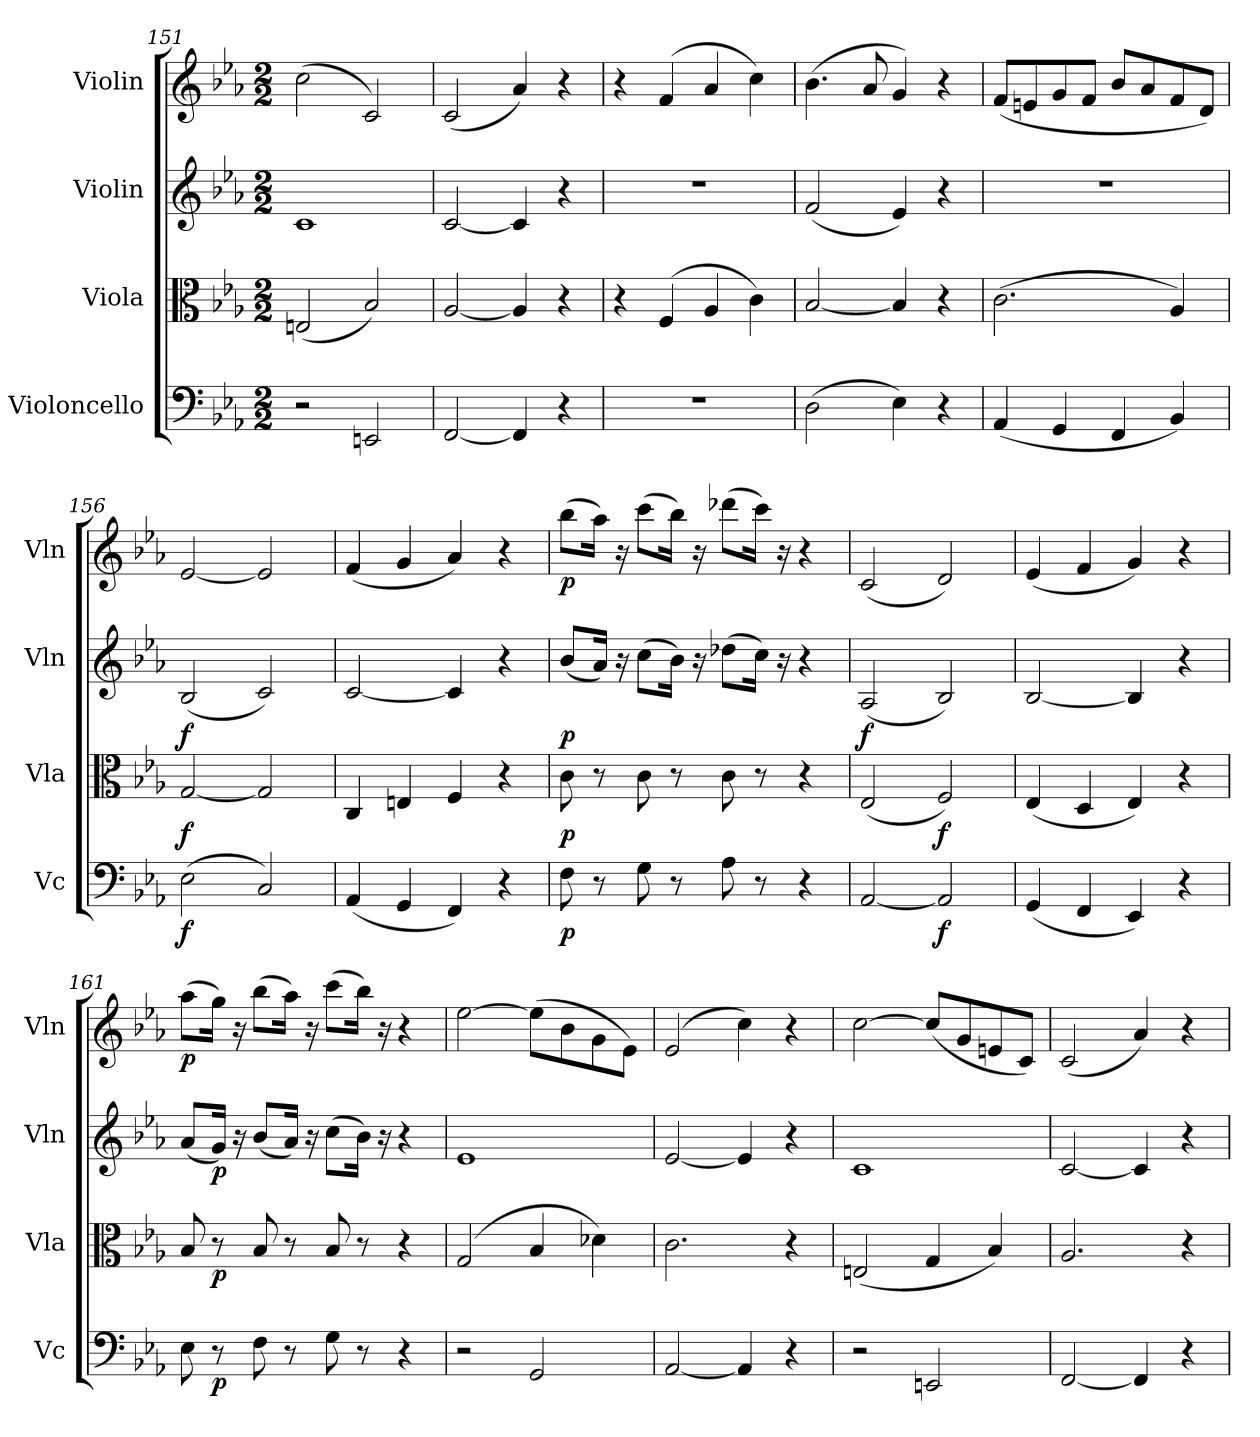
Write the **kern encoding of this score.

**kern	**dynam	**kern	**dynam	**kern	**dynam	**kern	**dynam
*part4	*part4	*part3	*part3	*part2	*part2	*part1	*part1
*staff4	*staff4	*staff3	*staff3	*staff2	*staff2	*staff1	*staff1
*I"Violoncello	*	*I"Viola	*	*I"Violin	*	*I"Violin	*
*I'Vc	*	*I'Vla	*	*I'Vln	*	*I'Vln	*
*clefF4	*	*clefC3	*	*clefG2	*	*clefG2	*
*k[b-e-a-]	*	*k[b-e-a-]	*	*k[b-e-a-]	*	*k[b-e-a-]	*
*M2/2	*	*M2/2	*	*M2/2	*	*M2/2	*
=151	=151	=151	=151	=151	=151	=151	=151
2r	.	(2En/	.	1c	.	(2cc\	.
2EEn/	.	2B-/)	.	.	.	2c/)	.
=152	=152	=152	=152	=152	=152	=152	=152
[2FF/	.	[2A-/	.	[2c/	.	(2c/	.
4FF/]	.	4A-/]	.	4c/]	.	4a-/)	.
4r	.	4r	.	4r	.	4r	.
=153	=153	=153	=153	=153	=153	=153	=153
1r	.	4r	.	1r	.	4r	.
.	.	(4F/	.	.	.	(4f/	.
.	.	4A-/	.	.	.	4a-/	.
.	.	4c\)	.	.	.	4cc\)	.
=154	=154	=154	=154	=154	=154	=154	=154
(2D\	.	[2B-/	.	(2f/	.	(4.b-\	.
.	.	.	.	.	.	8a-/	.
4E-\)	.	4B-/]	.	4e-/)	.	4g/)	.
4r	.	4r	.	4r	.	4r	.
=155	=155	=155	=155	=155	=155	=155	=155
(4AA-/	.	(2.c\	.	1r	.	(8f/L	.
.	.	.	.	.	.	8en/	.
4GG/	.	.	.	.	.	8g/	.
.	.	.	.	.	.	8f/J	.
4FF/	.	.	.	.	.	8b-/L	.
.	.	.	.	.	.	8a-/	.
4BB-/)	.	4A-/)	.	.	.	8f/	.
.	.	.	.	.	.	8d/J)	.
=156	=156	=156	=156	=156	=156	=156	=156
(2E-\	f	[2G/	f	(2B-/	f	[2e-/	.
2C/)	.	2G/]	.	2c/)	.	2e-/]	.
=157	=157	=157	=157	=157	=157	=157	=157
(4AA-/	.	4C/	.	[2c/	.	(4f/	.
4GG/	.	4En/	.	.	.	4g/	.
4FF/)	.	4F/	.	4c/]	.	4a-/)	.
4r	.	4r	.	4r	.	4r	.
=158	=158	=158	=158	=158	=158	=158	=158
8F\	p	8c\	p	(8b-/L	p	(8bb-\L	p
8r	.	8r	.	16a-/Jk)	.	16aa-\Jk)	.
.	.	.	.	16r	.	16r	.
8G\	.	8c\	.	(8cc\L	.	(8ccc\L	.
8r	.	8r	.	16b-\Jk)	.	16bb-\Jk)	.
.	.	.	.	16r	.	16r	.
8A-\	.	8c\	.	(8dd-X\L	.	(8ddd-X\L	.
8r	.	8r	.	16cc\Jk)	.	16ccc\Jk)	.
.	.	.	.	16r	.	16r	.
4r	.	4r	.	4r	.	4r	.
=159	=159	=159	=159	=159	=159	=159	=159
[2AA-/	.	(2E-/	.	(2A-/	f	(2c/	.
2AA-/]	f	2F/)	f	2B-/)	.	2d/)	.
=160	=160	=160	=160	=160	=160	=160	=160
(4GG/	.	(4E-/	.	[2B-/	.	(4e-/	.
4FF/	.	4D/	.	.	.	4f/	.
4EE-/)	.	4E-/)	.	4B-/]	.	4g/)	.
4r	.	4r	.	4r	.	4r	.
=161	=161	=161	=161	=161	=161	=161	=161
8E-\	.	8B-/	.	(8a-/L	.	(8aa-\L	p
8r	p	8r	p	16g/Jk)	p	16gg\Jk)	.
.	.	.	.	16r	.	16r	.
8F\	.	8B-/	.	(8b-/L	.	(8bb-\L	.
8r	.	8r	.	16a-/Jk)	.	16aa-\Jk)	.
.	.	.	.	16r	.	16r	.
8G\	.	8B-/	.	(8cc\L	.	(8ccc\L	.
8r	.	8r	.	16b-\Jk)	.	16bb-\Jk)	.
.	.	.	.	16r	.	16r	.
4r	.	4r	.	4r	.	4r	.
=162	=162	=162	=162	=162	=162	=162	=162
2r	.	(2G/	.	1e-	.	[2ee-\	.
2GG/	.	4B-/	.	.	.	(8ee-\L]	.
.	.	.	.	.	.	8b-\	.
.	.	4d-X\)	.	.	.	8g\	.
.	.	.	.	.	.	8e-\J)	.
=163	=163	=163	=163	=163	=163	=163	=163
[2AA-/	.	2.c\	.	[2e-/	.	(2e-/	.
4AA-/]	.	.	.	4e-/]	.	4cc\)	.
4r	.	4r	.	4r	.	4r	.
=164	=164	=164	=164	=164	=164	=164	=164
2r	.	(2En/	.	1c	.	[2cc\	.
2EEn/	.	4G/	.	.	.	(8cc/L]	.
.	.	.	.	.	.	8g/	.
.	.	4B-/)	.	.	.	8en/	.
.	.	.	.	.	.	8c/J)	.
=165	=165	=165	=165	=165	=165	=165	=165
[2FF/	.	2.A-/	.	[2c/	.	(2c/	.
4FF/]	.	.	.	4c/]	.	4a-/)	.
4r	.	4r	.	4r	.	4r	.
=	=	=	=	=	=	=	=
*-	*-	*-	*-	*-	*-	*-	*-
